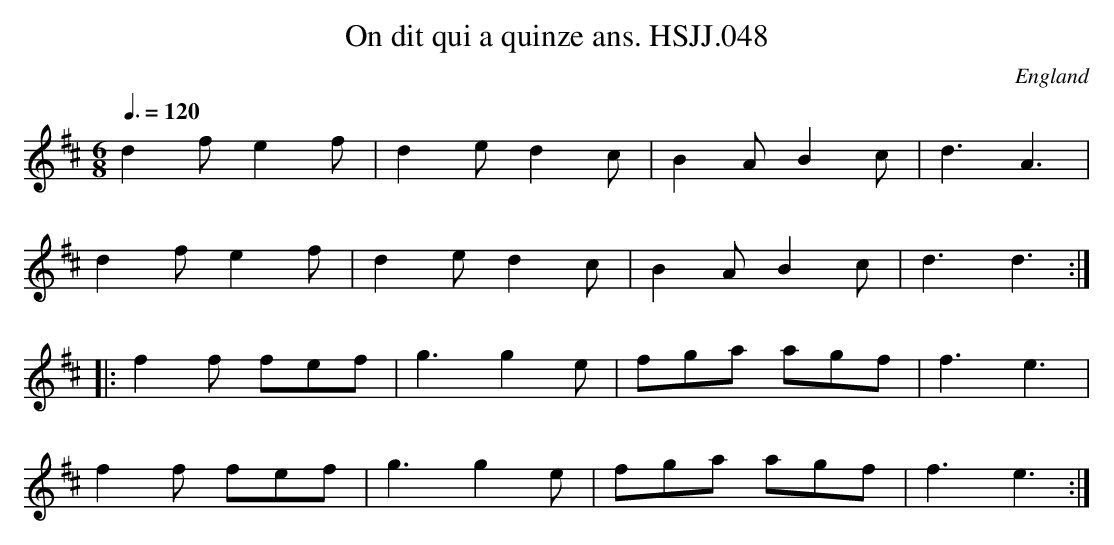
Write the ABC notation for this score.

X:1
T:On dit qui a quinze ans. HSJJ.048
M:6/8
L:1/8
Q:3/8=120
O:England
K:D
d2fe2f|d2ed2c|B2AB2c|d3A3|
d2fe2f|d2ed2c|B2AB2c|d3d3:|
|:f2f fef|g3g2e|fga agf|f3e3|
f2f fef|g3g2e|fga agf|f3e3:|
